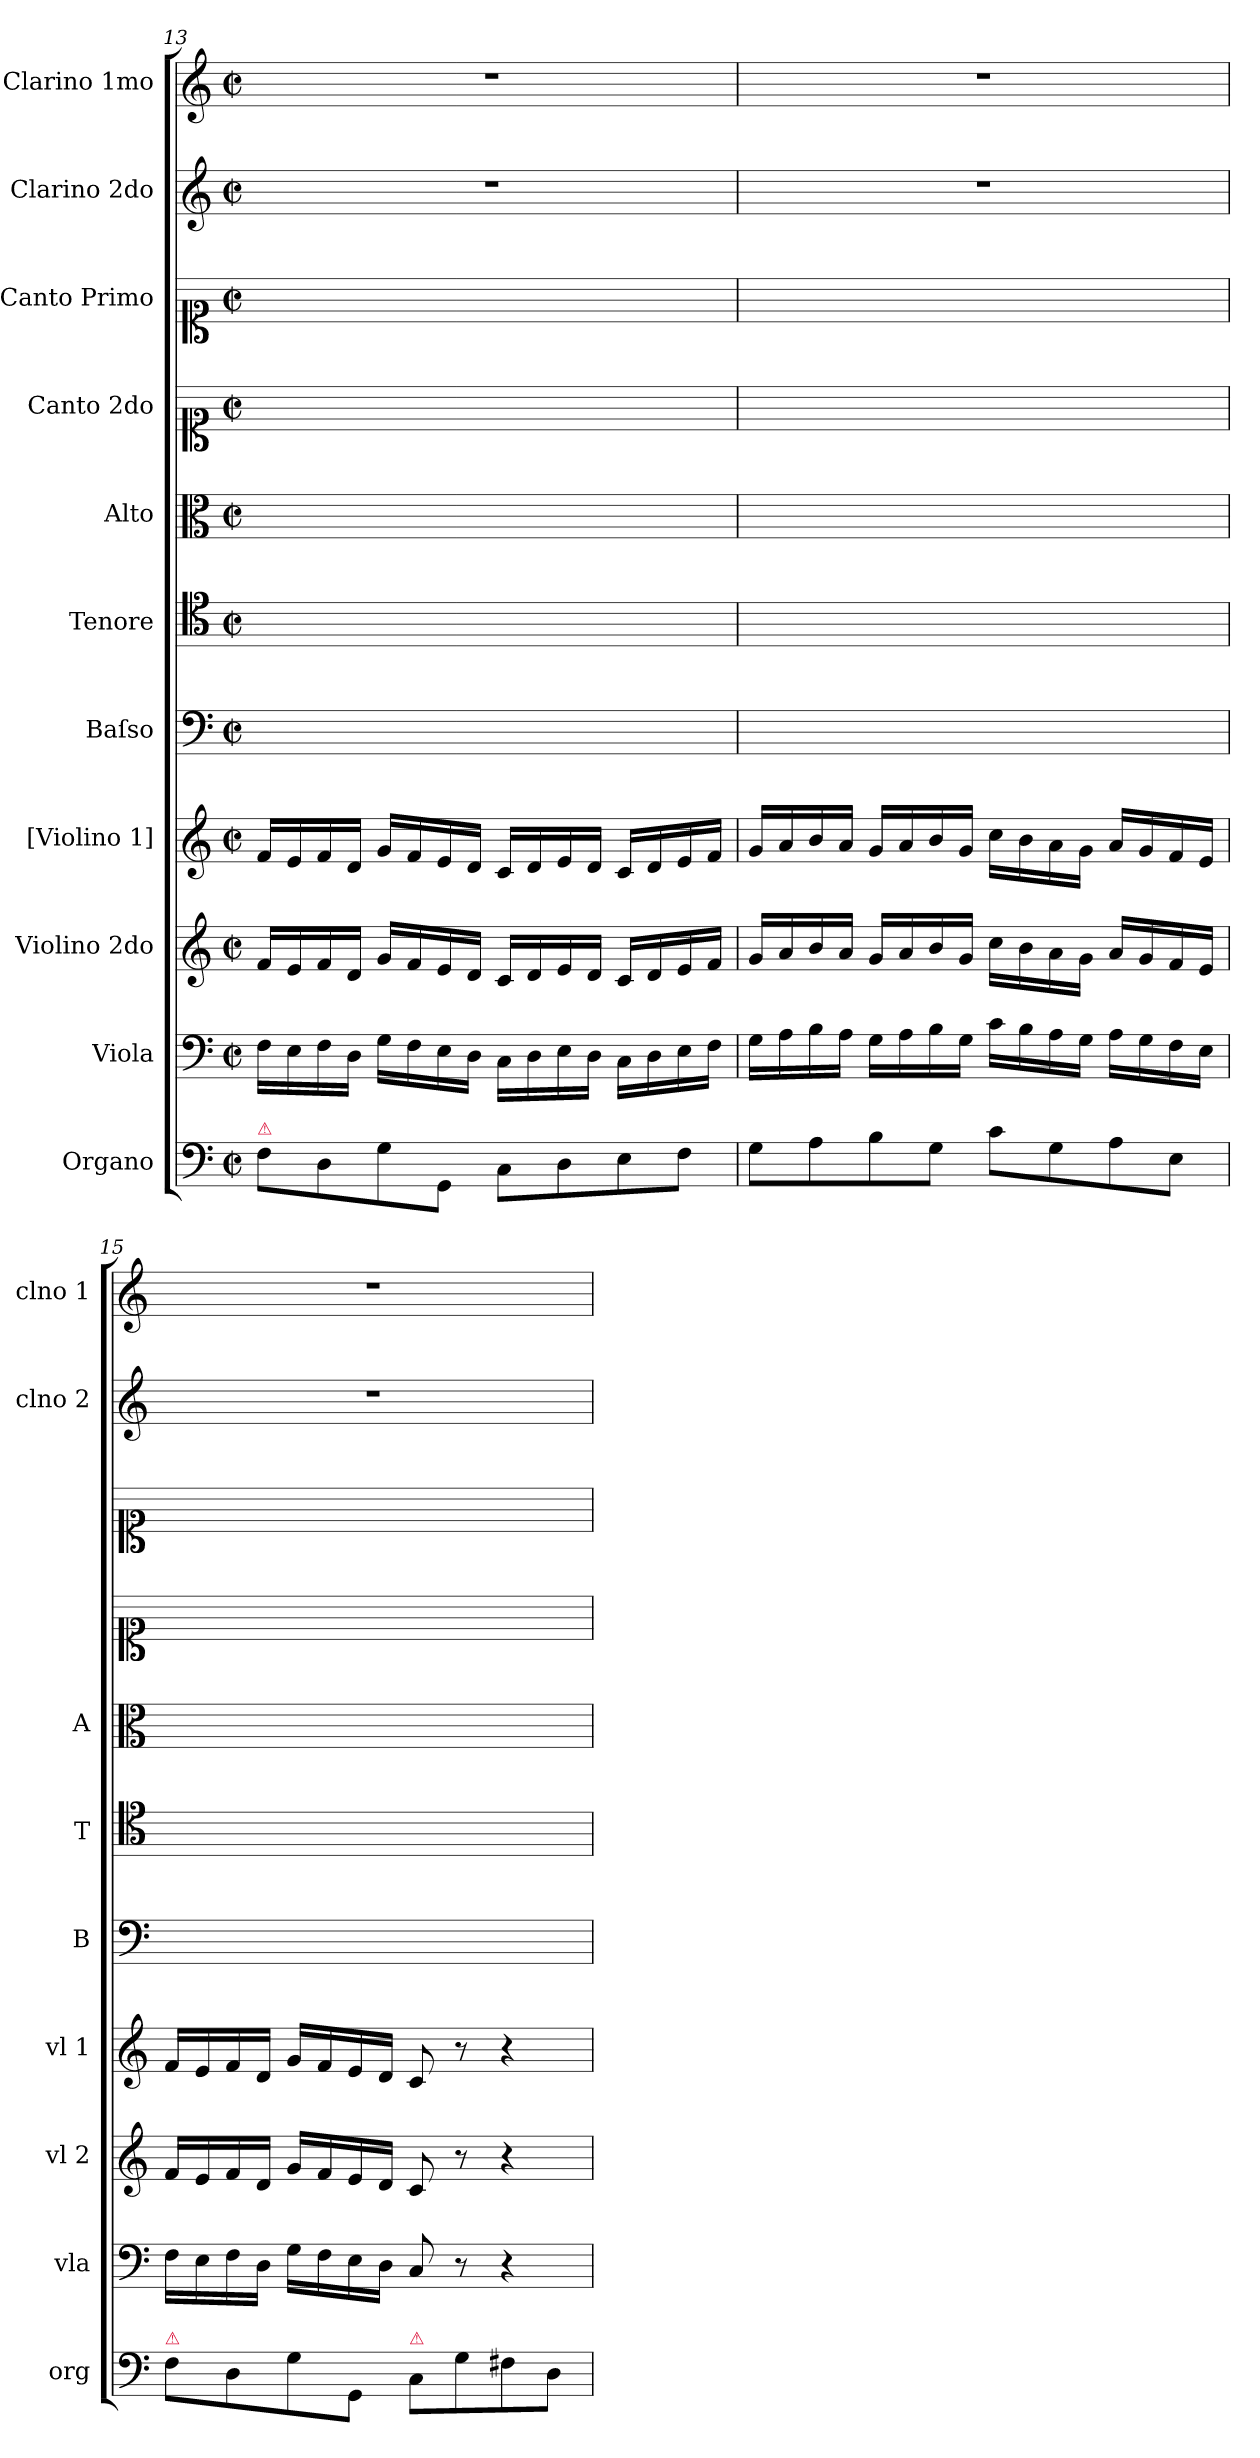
**kern	**kern	**kern	**kern	**kern	**kern	**kern	**kern	**kern	**kern	**kern
*part11	*part10	*part9	*part8	*part7	*part6	*part5	*part4	*part3	*part2	*part1
*staff11	*staff10	*staff9	*staff8	*staff7	*staff6	*staff5	*staff4	*staff3	*staff2	*staff1
*I"Organo	*I"Viola	*I"Violino 2do	*I"[Violino 1]	*I"Baſso	*I"Tenore	*I"Alto	*I"Canto 2do	*I"Canto Primo	*I"Clarino 2do	*I"Clarino 1mo
*I'org	*I'vla	*I'vl 2	*I'vl 1	*I'B	*I'T	*I'A	*	*	*I'clno 2	*I'clno 1
*clefF4	*clefF4	*clefG2	*clefG2	*clefF4	*clefC4	*clefC3	*clefC1	*clefC1	*clefG2	*clefG2
*k[]	*k[]	*k[]	*k[]	*k[]	*k[]	*k[]	*k[]	*k[]	*k[]	*k[]
*C:	*C:	*C:	*C:	*C:	*C:	*C:	*C:	*C:	*C:	*C:
*M2/2	*M2/2	*M2/2	*M2/2	*M2/2	*M2/2	*M2/2	*M2/2	*M2/2	*M2/2	*M2/2
*met(c|)	*met(c|)	*met(c|)	*met(c|)	*met(c|)	*met(c|)	*met(c|)	*met(c|)	*met(c|)	*met(c|)	*met(c|)
=13	=13	=13	=13	=13	=13	=13	=13	=13	=13	=13
!LO:TX:a:color=crimson:t=⚠	!	!	!	!	!	!	!	!	!	!
8F\L	16F\LL	16f/LL	16f/LL	1ryy	1ryy	1ryy	1ryy	1ryy	1r	1r
.	16E\	16e/	16e/	.	.	.	.	.	.	.
8D\	16F\	16f/	16f/	.	.	.	.	.	.	.
.	16D\JJ	16d/JJ	16d/JJ	.	.	.	.	.	.	.
8G\	16G\LL	16g/LL	16g/LL	.	.	.	.	.	.	.
.	16F\	16f/	16f/	.	.	.	.	.	.	.
8GG/J	16E\	16e/	16e/	.	.	.	.	.	.	.
.	16D\JJ	16d/JJ	16d/JJ	.	.	.	.	.	.	.
8C\L	16C\LL	16c/LL	16c/LL	.	.	.	.	.	.	.
.	16D\	16d/	16d/	.	.	.	.	.	.	.
8D\	16E\	16e/	16e/	.	.	.	.	.	.	.
.	16D\JJ	16d/JJ	16d/JJ	.	.	.	.	.	.	.
8E\	16C\LL	16c/LL	16c/LL	.	.	.	.	.	.	.
.	16D\	16d/	16d/	.	.	.	.	.	.	.
8F\J	16E\	16e/	16e/	.	.	.	.	.	.	.
.	16F\JJ	16f/JJ	16f/JJ	.	.	.	.	.	.	.
=14	=14	=14	=14	=14	=14	=14	=14	=14	=14	=14
8G\L	16G\LL	16g/LL	16g/LL	1ryy	1ryy	1ryy	1ryy	1ryy	1r	1r
.	16A\	16a/	16a/	.	.	.	.	.	.	.
8A\	16B\	16b/	16b/	.	.	.	.	.	.	.
.	16A\JJ	16a/JJ	16a/JJ	.	.	.	.	.	.	.
8B\	16G\LL	16g/LL	16g/LL	.	.	.	.	.	.	.
.	16A\	16a/	16a/	.	.	.	.	.	.	.
8G\J	16B\	16b/	16b/	.	.	.	.	.	.	.
.	16G\JJ	16g/JJ	16g/JJ	.	.	.	.	.	.	.
8c\L	16c\LL	16cc\LL	16cc\LL	.	.	.	.	.	.	.
.	16B\	16b\	16b\	.	.	.	.	.	.	.
8G\	16A\	16a\	16a\	.	.	.	.	.	.	.
.	16G\JJ	16g\JJ	16g\JJ	.	.	.	.	.	.	.
8A\	16A\LL	16a/LL	16a/LL	.	.	.	.	.	.	.
.	16G\	16g/	16g/	.	.	.	.	.	.	.
8E\J	16F\	16f/	16f/	.	.	.	.	.	.	.
.	16E\JJ	16e/JJ	16e/JJ	.	.	.	.	.	.	.
=15	=15	=15	=15	=15	=15	=15	=15	=15	=15	=15
!LO:TX:a:color=crimson:t=⚠	!	!	!	!	!	!	!	!	!	!
8F\L	16F\LL	16f/LL	16f/LL	1ryy	1ryy	1ryy	1ryy	1ryy	1r	1r
.	16E\	16e/	16e/	.	.	.	.	.	.	.
8D\	16F\	16f/	16f/	.	.	.	.	.	.	.
.	16D\JJ	16d/JJ	16d/JJ	.	.	.	.	.	.	.
8G\	16G\LL	16g/LL	16g/LL	.	.	.	.	.	.	.
.	16F\	16f/	16f/	.	.	.	.	.	.	.
8GG/J	16E\	16e/	16e/	.	.	.	.	.	.	.
.	16D\JJ	16d/JJ	16d/JJ	.	.	.	.	.	.	.
!LO:TX:a:color=crimson:t=⚠	!	!	!	!	!	!	!	!	!	!
8C/L	8C/	8c/	8c/	.	.	.	.	.	.	.
8G\	8r	8r	8r	.	.	.	.	.	.	.
8F#X\	4r	4r	4r	.	.	.	.	.	.	.
8D\J	.	.	.	.	.	.	.	.	.	.
=	=	=	=	=	=	=	=	=	=	=
*-	*-	*-	*-	*-	*-	*-	*-	*-	*-	*-
